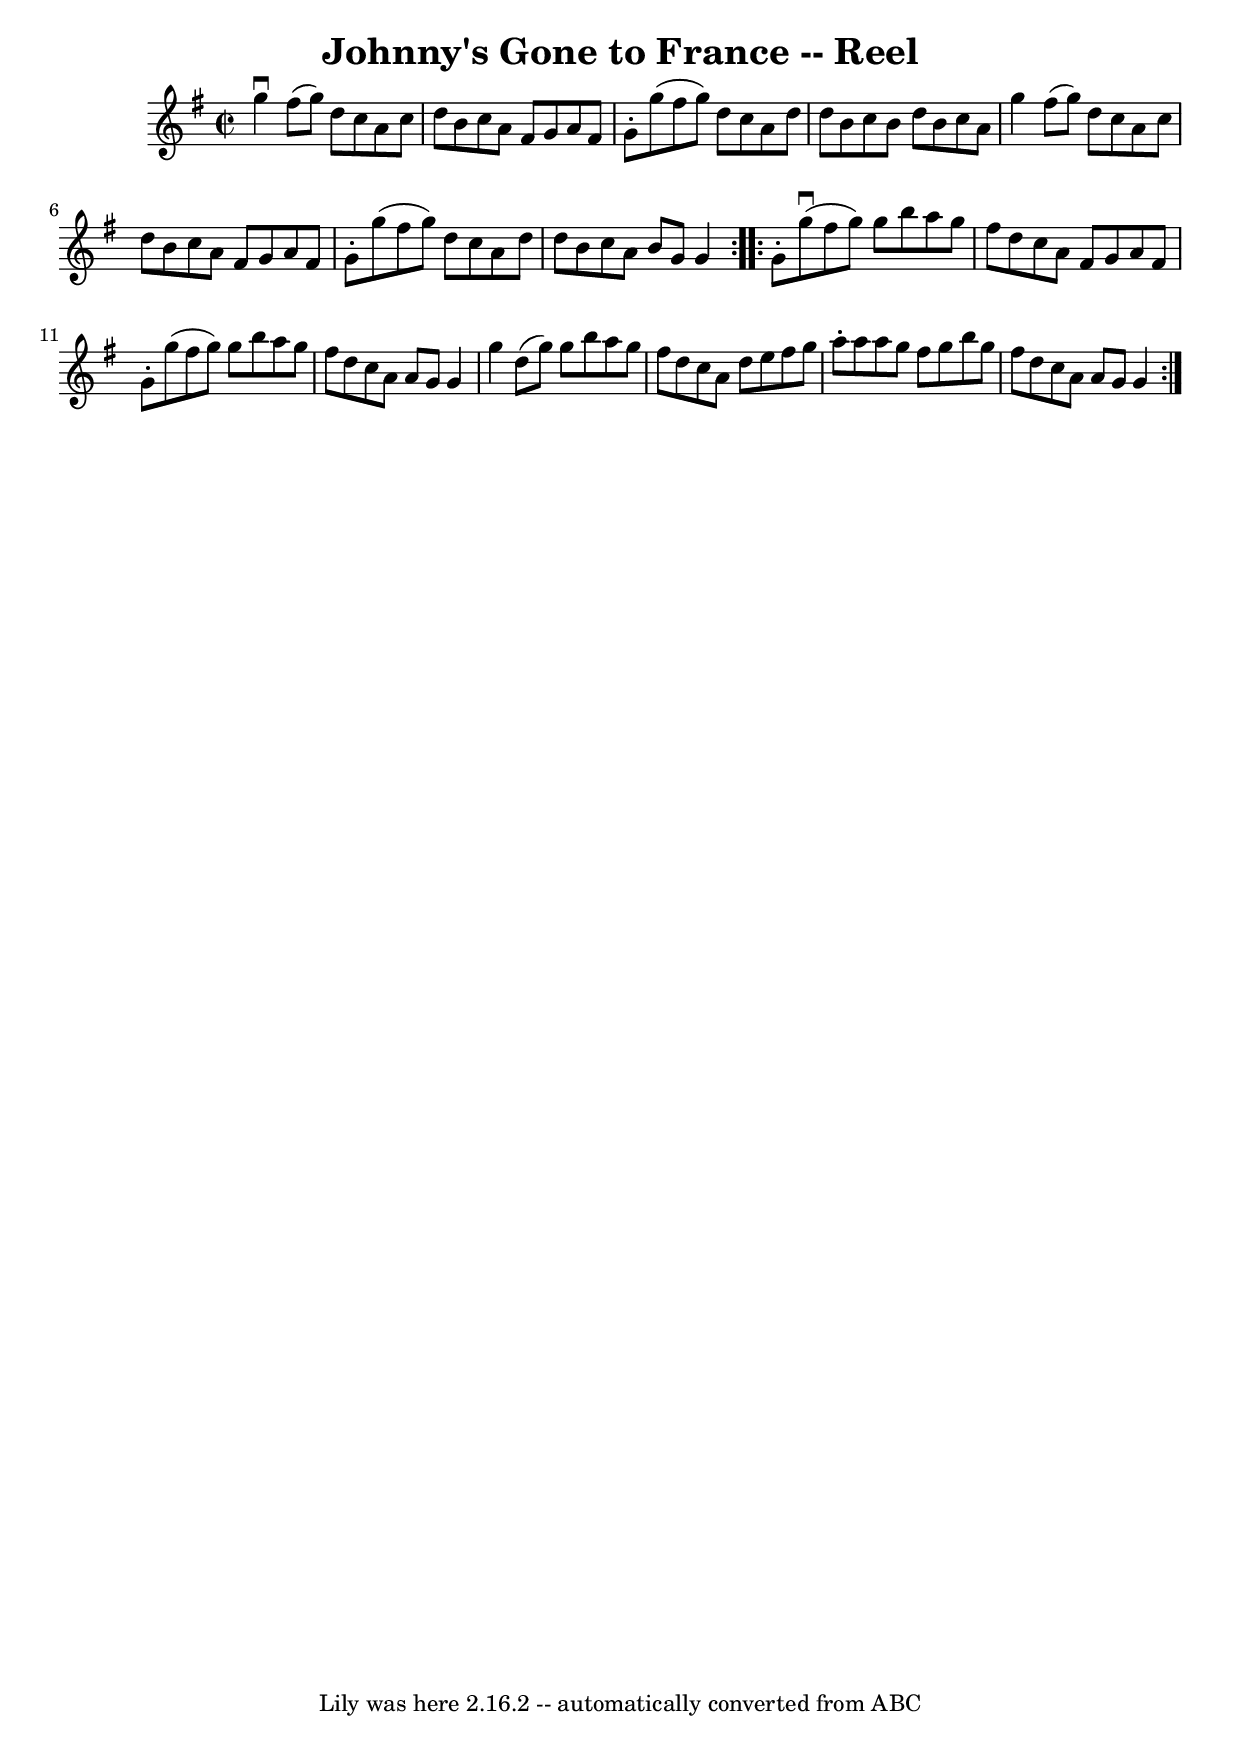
\version "2.16.2"
\include "Mammoth.ily"
\header {
  %% book = "Ryan's Mammoth Collection"
  crossRefNumber = "1"
  footnotes = ""
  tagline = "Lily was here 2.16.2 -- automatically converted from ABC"
  title = "Johnny's Gone to France -- Reel"

}
voicedefault =  {



  \repeat volta 2 {

    \override Staff.TimeSignature #'style = #'C
    \time 2/2 
    \key g \major
    g''4^\downbow fis''8 (g''8) d''8 c''8  
    a'8 c''8    |
    d''8 b'8 c''8 a'8 fis'8 g'8 a'8   
    fis'8    |
    g'8-. g''8 (fis''8 g''8) d''8 c''8 a'8 
    d''8    |
    d''8 b'8 c''8 b'8 d''8 b'8 c''8 a'8  
    |
    g''4 fis''8 (g''8) d''8 c''8 a'8 c''8    
    |
    d''8 b'8 c''8 a'8 fis'8 g'8 a'8 fis'8    
    |
    g'8-. g''8 (fis''8 g''8) d''8 c''8 a'8 d''8   
    |
    d''8 b'8 c''8 a'8 b'8 g'8 g'4    

  } 
  \repeat volta 2 {
    g'8-. g''8^\downbow(fis''8 g''8) g''8    
    b''8 a''8 g''8    |
    fis''8 d''8 c''8 a'8 fis'8    
    g'8 a'8 fis'8    |
    g'8-. g''8 (fis''8 g''8) g''8   
    b''8 a''8 g''8    |
    fis''8 d''8 c''8 a'8 a'8 g'8 
    g'4    |
    g''4 d''8 (g''8) g''8 b''8 a''8 g''8 
    |
    fis''8 d''8 c''8 a'8 d''8 e''8 fis''8 g''8   
    |
    a''8-. a''8 a''8 g''8 fis''8 g''8 b''8 g''8    
    |
    fis''8 d''8 c''8 a'8 a'8 g'8 g'4    
  }   

}

\score{
  <<

    \context Staff="default"
    {
      \voicedefault 
      
    }

  >>
  \layout {
    
  }
  \midi {
  }

}
